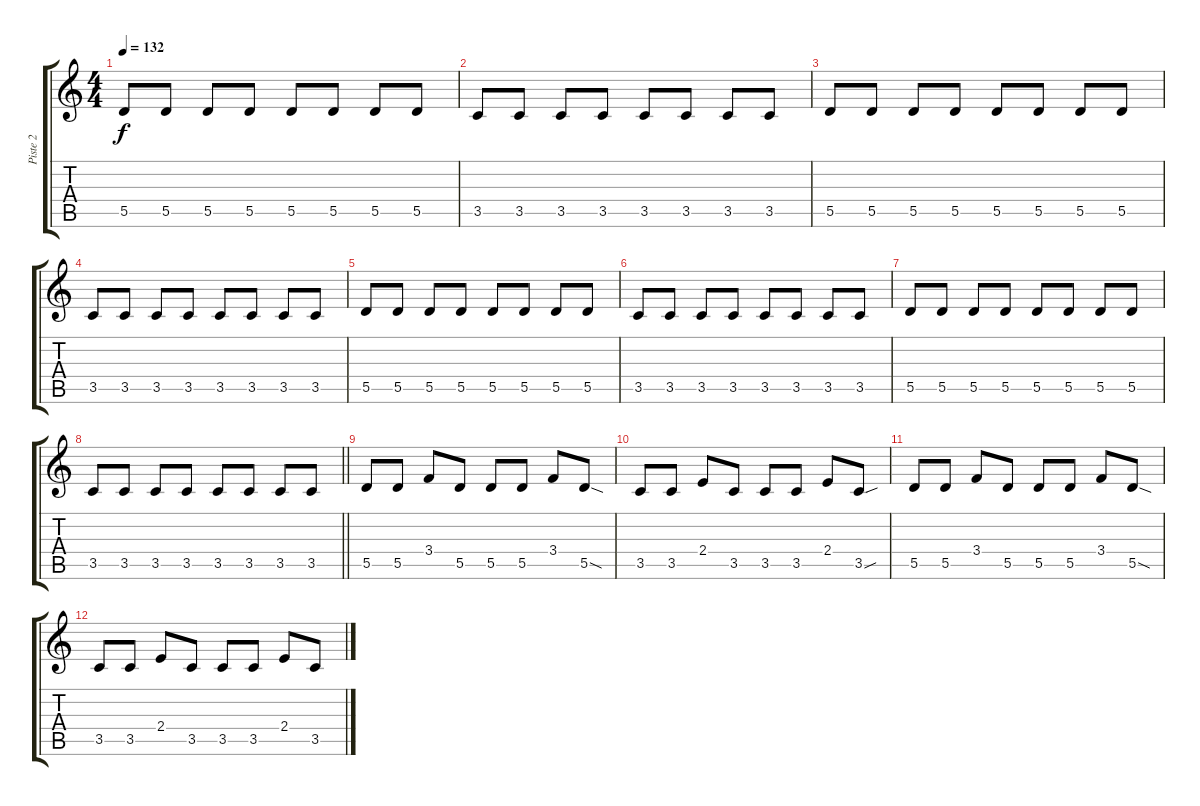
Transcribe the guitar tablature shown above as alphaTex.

\track ("Piste 2" "Piste 2") {instrument electricbassfinger}
\staff {score tabs}
\tuning (E4 B3 G3 D3 A2 E2) {hide}
\ts (4 4)
\tempo 132
\clef g2
\ks c
5.5.8{dy f} 5.5.8 5.5.8 5.5.8 5.5.8 5.5.8 5.5.8 5.5.8 |
3.5.8 3.5.8 3.5.8 3.5.8 3.5.8 3.5.8 3.5.8 3.5.8 |
5.5.8 5.5.8 5.5.8 5.5.8 5.5.8 5.5.8 5.5.8 5.5.8 |
3.5.8 3.5.8 3.5.8 3.5.8 3.5.8 3.5.8 3.5.8 3.5.8 |
5.5.8 5.5.8 5.5.8 5.5.8 5.5.8 5.5.8 5.5.8 5.5.8 |
3.5.8 3.5.8 3.5.8 3.5.8 3.5.8 3.5.8 3.5.8 3.5.8 |
5.5.8 5.5.8 5.5.8 5.5.8 5.5.8 5.5.8 5.5.8 5.5.8 |
\barLineRight lightlight
3.5.8 3.5.8 3.5.8 3.5.8 3.5.8 3.5.8 3.5.8 3.5.8 |
5.5.8 5.5.8 3.4.8 5.5.8 5.5.8 5.5.8 3.4.8 5.5{sod}.8 |
3.5.8 3.5.8 2.4.8 3.5.8 3.5.8 3.5.8 2.4.8 3.5{sou}.8 |
5.5.8 5.5.8 3.4.8 5.5.8 5.5.8 5.5.8 3.4.8 5.5{sod}.8 |
3.5.8 3.5.8 2.4.8 3.5.8 3.5.8 3.5.8 2.4.8 3.5.8
